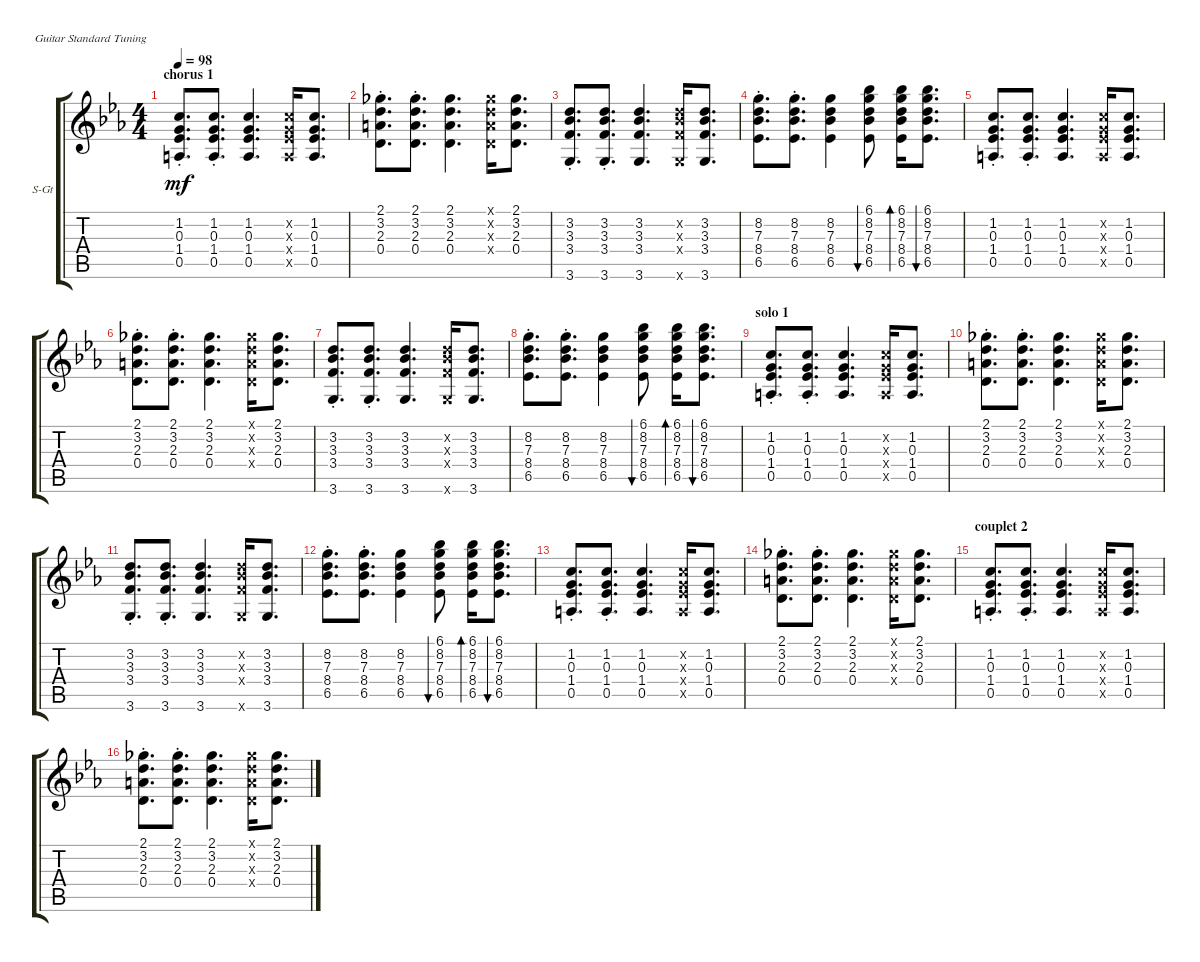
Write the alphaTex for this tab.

\defaultSystemsLayout 4
\bracketExtendMode groupsimilarinstruments
\firstSystemTrackNameOrientation horizontal
\otherSystemsTrackNameOrientation horizontal
\track ("Steel Guitar" "S-Gt") {instrument acousticguitarsteel}
\staff {score tabs}
\tuning (E4 B3 G3 D3 A2 E2)
\ts (4 4)
\section ("" "chorus 1")
\tempo 98
\clef g2
\ks cminor
(0.5{st} 1.4{st} 0.3{st} 1.2{st}).8{d dy mf} (0.5{st} 1.4{st} 0.3{st} 1.2{st}).8{d} (0.5 1.4 0.3 1.2).4{d} (0.5{x} 1.4{x} 0.3{x} 1.2{x}).16 (0.5 1.4 0.3 1.2).8{d} |
(0.4{st} 2.3{st} 3.2{st} 2.1{st}).8{d} (0.4{st} 2.3{st} 3.2{st} 2.1{st}).8{d} (0.4 2.3 3.2 2.1).4{d} (0.4{x} 2.3{x} 3.2{x} 2.1{x}).16 (0.4 2.3 3.2 2.1).8{d} |
(3.4{st} 3.3{st} 3.2{st} 3.6{st}).8{d} (3.4{st} 3.3{st} 3.2{st} 3.6{st}).8{d} (3.4 3.3 3.2 3.6).4{d} (3.4{x} 3.3{x} 3.2{x} 3.6{x}).16 (3.4 3.3 3.2 3.6).8{d} |
(6.5{st} 8.4{st} 7.3{st} 8.2{st}).8{d} (6.5{st} 8.4{st} 7.3{st} 8.2{st}).8{d} (6.5 8.4 7.3 8.2).4 (6.5 8.4 7.3 8.2 6.1).8{bu 30} (6.5 8.4 7.3 8.2 6.1).16{bd 30} (6.5 8.4 7.3 8.2 6.1).8{d bu 30} |
(0.5{st} 1.4{st} 0.3{st} 1.2{st}).8{d} (0.5{st} 1.4{st} 0.3{st} 1.2{st}).8{d} (0.5 1.4 0.3 1.2).4{d} (0.5{x} 1.4{x} 0.3{x} 1.2{x}).16 (0.5 1.4 0.3 1.2).8{d} |
(0.4{st} 2.3{st} 3.2{st} 2.1{st}).8{d} (0.4{st} 2.3{st} 3.2{st} 2.1{st}).8{d} (0.4 2.3 3.2 2.1).4{d} (0.4{x} 2.3{x} 3.2{x} 2.1{x}).16 (0.4 2.3 3.2 2.1).8{d} |
(3.4{st} 3.3{st} 3.2{st} 3.6{st}).8{d} (3.4{st} 3.3{st} 3.2{st} 3.6{st}).8{d} (3.4 3.3 3.2 3.6).4{d} (3.4{x} 3.3{x} 3.2{x} 3.6{x}).16 (3.4 3.3 3.2 3.6).8{d} |
(6.5{st} 8.4{st} 7.3{st} 8.2{st}).8{d} (6.5{st} 8.4{st} 7.3{st} 8.2{st}).8{d} (6.5 8.4 7.3 8.2).4 (6.5 8.4 7.3 8.2 6.1).8{bu 30} (6.5 8.4 7.3 8.2 6.1).16{bd 30} (6.5 8.4 7.3 8.2 6.1).8{d bu 30} |
\section ("" "solo 1")
(0.5{st} 1.4{st} 0.3{st} 1.2{st}).8{d} (0.5{st} 1.4{st} 0.3{st} 1.2{st}).8{d} (0.5 1.4 0.3 1.2).4{d} (0.5{x} 1.4{x} 0.3{x} 1.2{x}).16 (0.5 1.4 0.3 1.2).8{d} |
(0.4{st} 2.3{st} 3.2{st} 2.1{st}).8{d} (0.4{st} 2.3{st} 3.2{st} 2.1{st}).8{d} (0.4 2.3 3.2 2.1).4{d} (0.4{x} 2.3{x} 3.2{x} 2.1{x}).16 (0.4 2.3 3.2 2.1).8{d} |
(3.4{st} 3.3{st} 3.2{st} 3.6{st}).8{d} (3.4{st} 3.3{st} 3.2{st} 3.6{st}).8{d} (3.4 3.3 3.2 3.6).4{d} (3.4{x} 3.3{x} 3.2{x} 3.6{x}).16 (3.4 3.3 3.2 3.6).8{d} |
(6.5{st} 8.4{st} 7.3{st} 8.2{st}).8{d} (6.5{st} 8.4{st} 7.3{st} 8.2{st}).8{d} (6.5 8.4 7.3 8.2).4 (6.5 8.4 7.3 8.2 6.1).8{bu 30} (6.5 8.4 7.3 8.2 6.1).16{bd 30} (6.5 8.4 7.3 8.2 6.1).8{d bu 30} |
(0.5{st} 1.4{st} 0.3{st} 1.2{st}).8{d} (0.5{st} 1.4{st} 0.3{st} 1.2{st}).8{d} (0.5 1.4 0.3 1.2).4{d} (0.5{x} 1.4{x} 0.3{x} 1.2{x}).16 (0.5 1.4 0.3 1.2).8{d} |
(0.4{st} 2.3{st} 3.2{st} 2.1{st}).8{d} (0.4{st} 2.3{st} 3.2{st} 2.1{st}).8{d} (0.4 2.3 3.2 2.1).4{d} (0.4{x} 2.3{x} 3.2{x} 2.1{x}).16 (0.4 2.3 3.2 2.1).8{d} |
\section ("" "couplet 2")
(0.5{st} 1.4{st} 0.3{st} 1.2{st}).8{d} (0.5{st} 1.4{st} 0.3{st} 1.2{st}).8{d} (0.5 1.4 0.3 1.2).4{d} (0.5{x} 1.4{x} 0.3{x} 1.2{x}).16 (0.5 1.4 0.3 1.2).8{d} |
(0.4{st} 2.3{st} 3.2{st} 2.1{st}).8{d} (0.4{st} 2.3{st} 3.2{st} 2.1{st}).8{d} (0.4 2.3 3.2 2.1).4{d} (0.4{x} 2.3{x} 3.2{x} 2.1{x}).16 (0.4 2.3 3.2 2.1).8{d}
